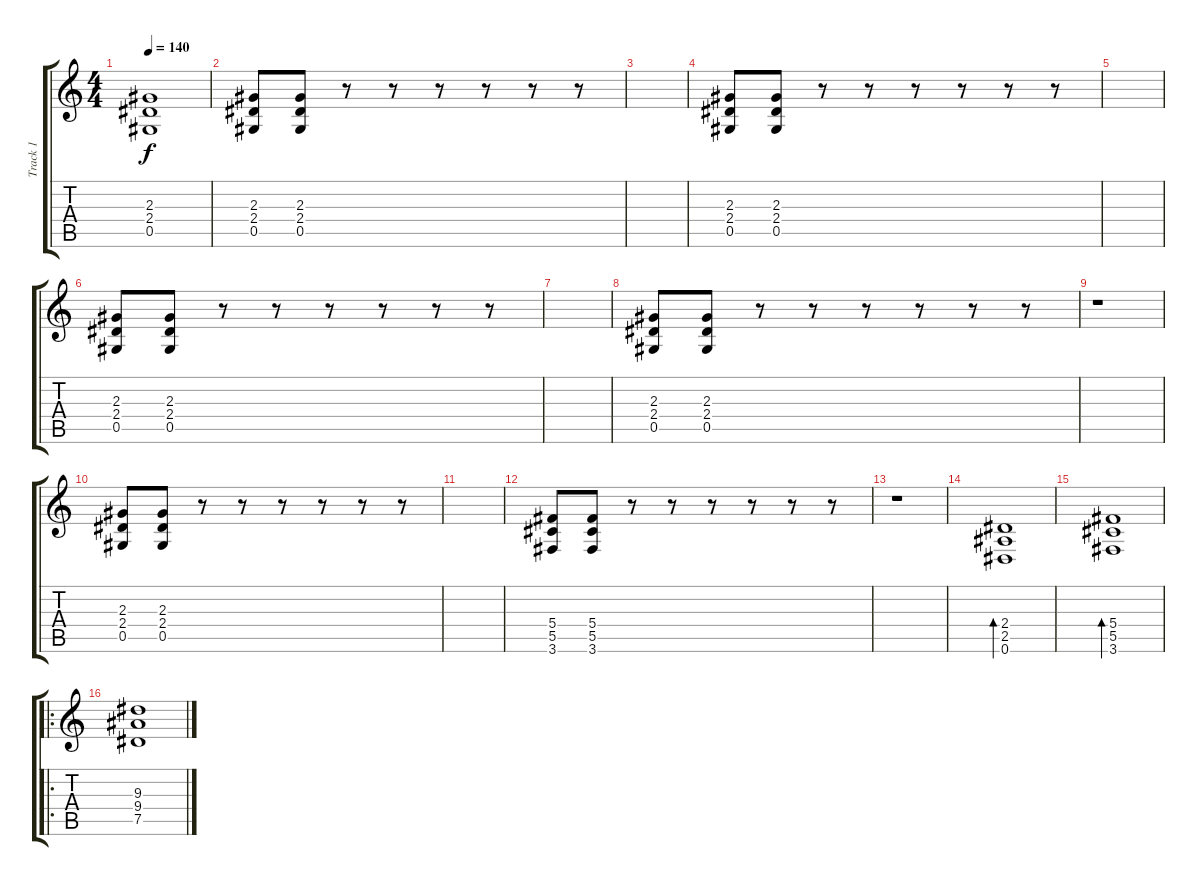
\track ("Track 1" "Track 1") {instrument distortionguitar}
\staff {score tabs}
\tuning (Eb4 Bb3 Gb3 Db3 Ab2 Eb2) {hide}
\ts (4 4)
\tempo 140
\clef g2
\ks c
(2.3{t} 2.4{t} 0.5{t}).1{dy f} |
(2.3 2.4 0.5).8 (2.3 2.4 0.5).8 r.8 r.8 r.8 r.8 r.8 r.8 |
|
(2.3 2.4 0.5).8 (2.3 2.4 0.5).8 r.8 r.8 r.8 r.8 r.8 r.8 |
|
(2.3 2.4 0.5).8 (2.3 2.4 0.5).8 r.8 r.8 r.8 r.8 r.8 r.8 |
|
(2.3 2.4 0.5).8 (2.3 2.4 0.5).8 r.8 r.8 r.8 r.8 r.8 r.8 |
r.1 |
(2.3 2.4 0.5).8 (2.3 2.4 0.5).8 r.8 r.8 r.8 r.8 r.8 r.8 |
|
(5.4 5.5 3.6).8 (5.4 5.5 3.6).8 r.8 r.8 r.8 r.8 r.8 r.8 |
r.1 |
(2.4 2.5 0.6).1{bd 120} |
(5.4 5.5 3.6).1{bd 120} |
\ro
(9.3 9.4 7.5).1
